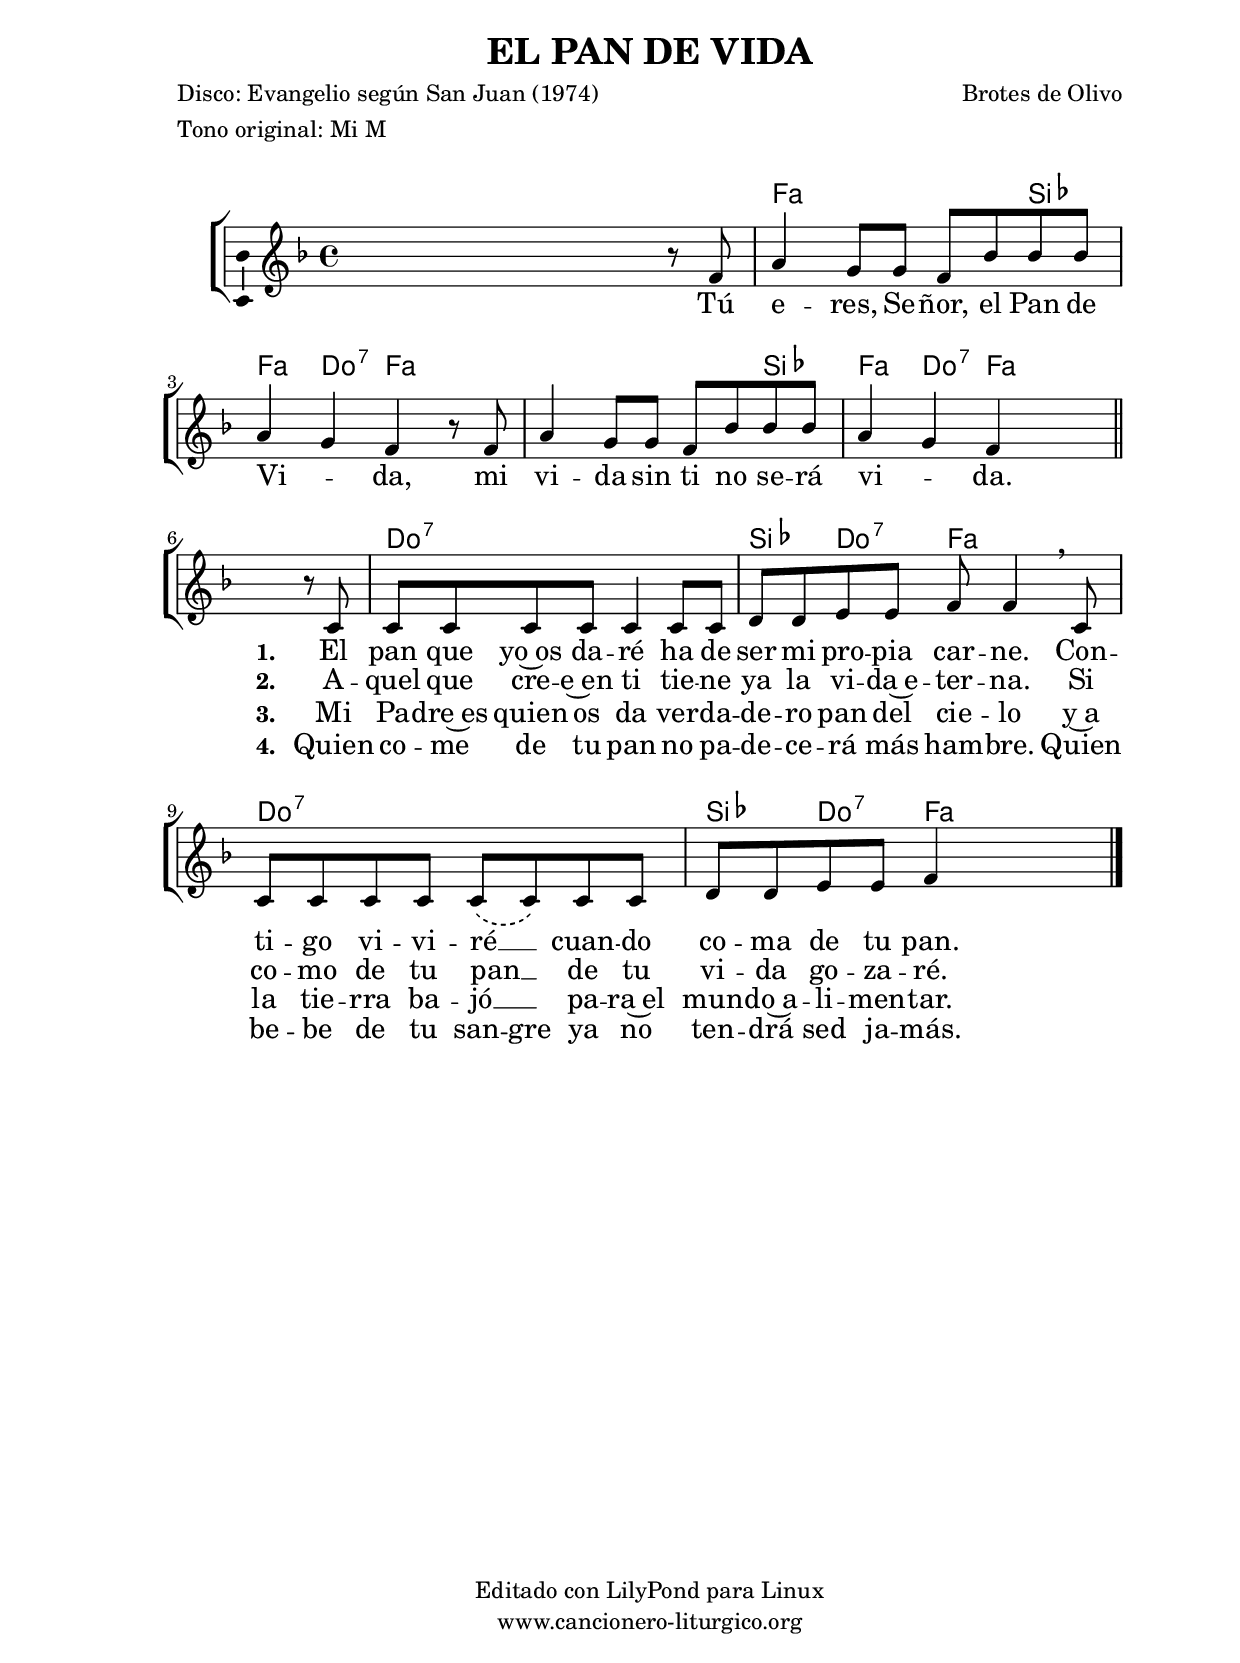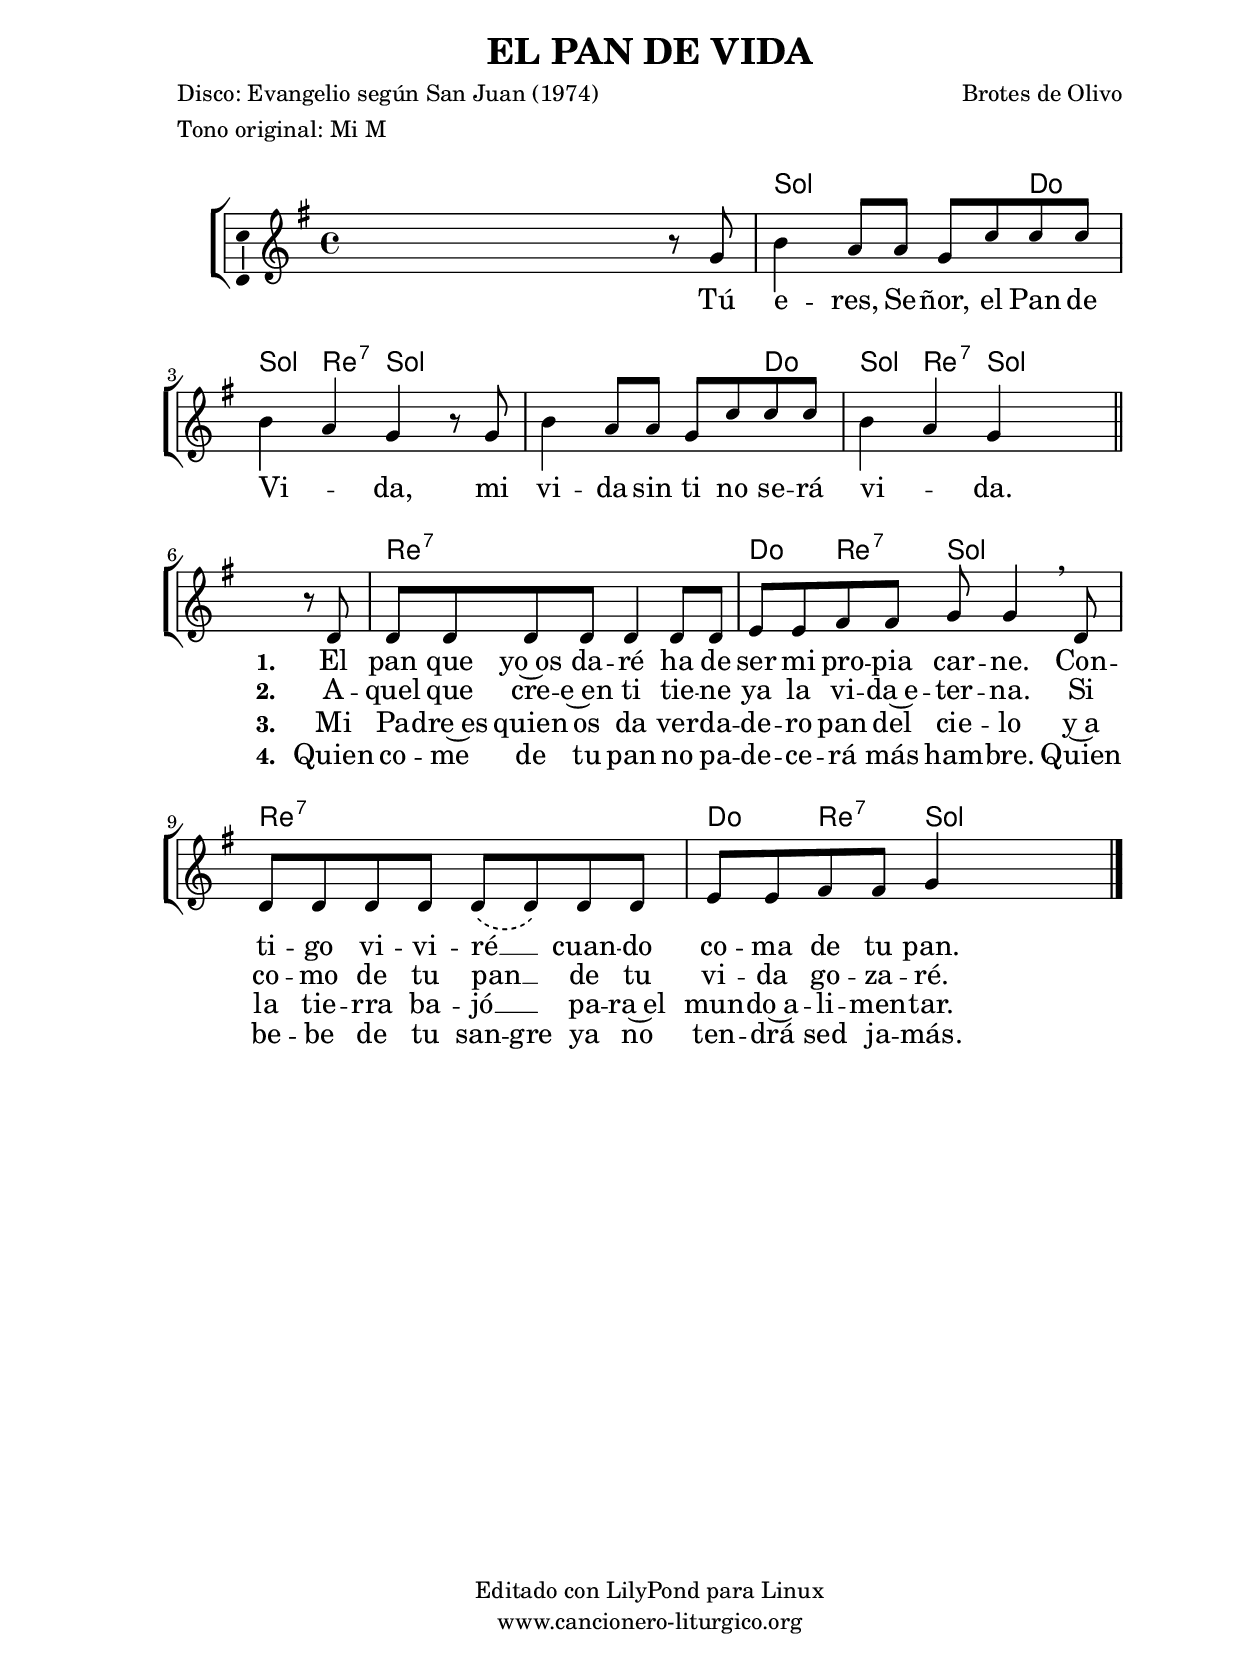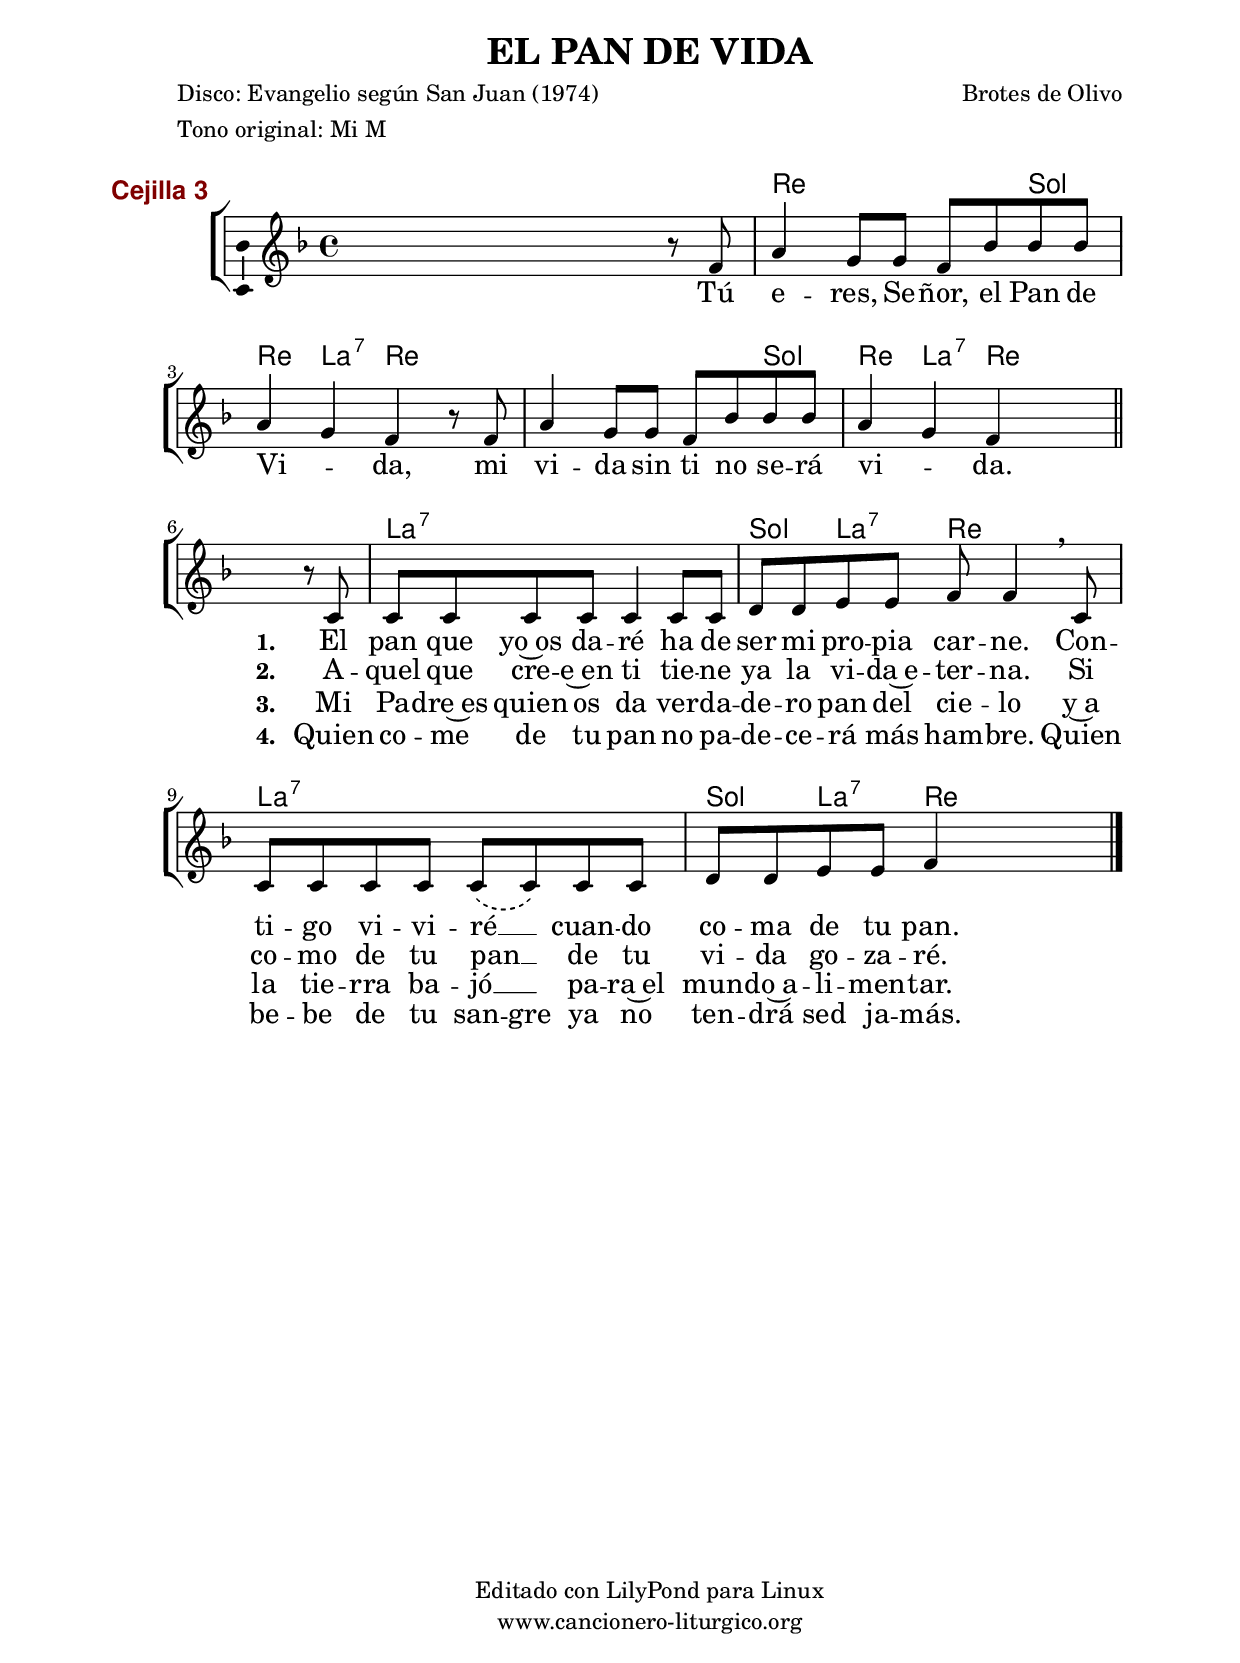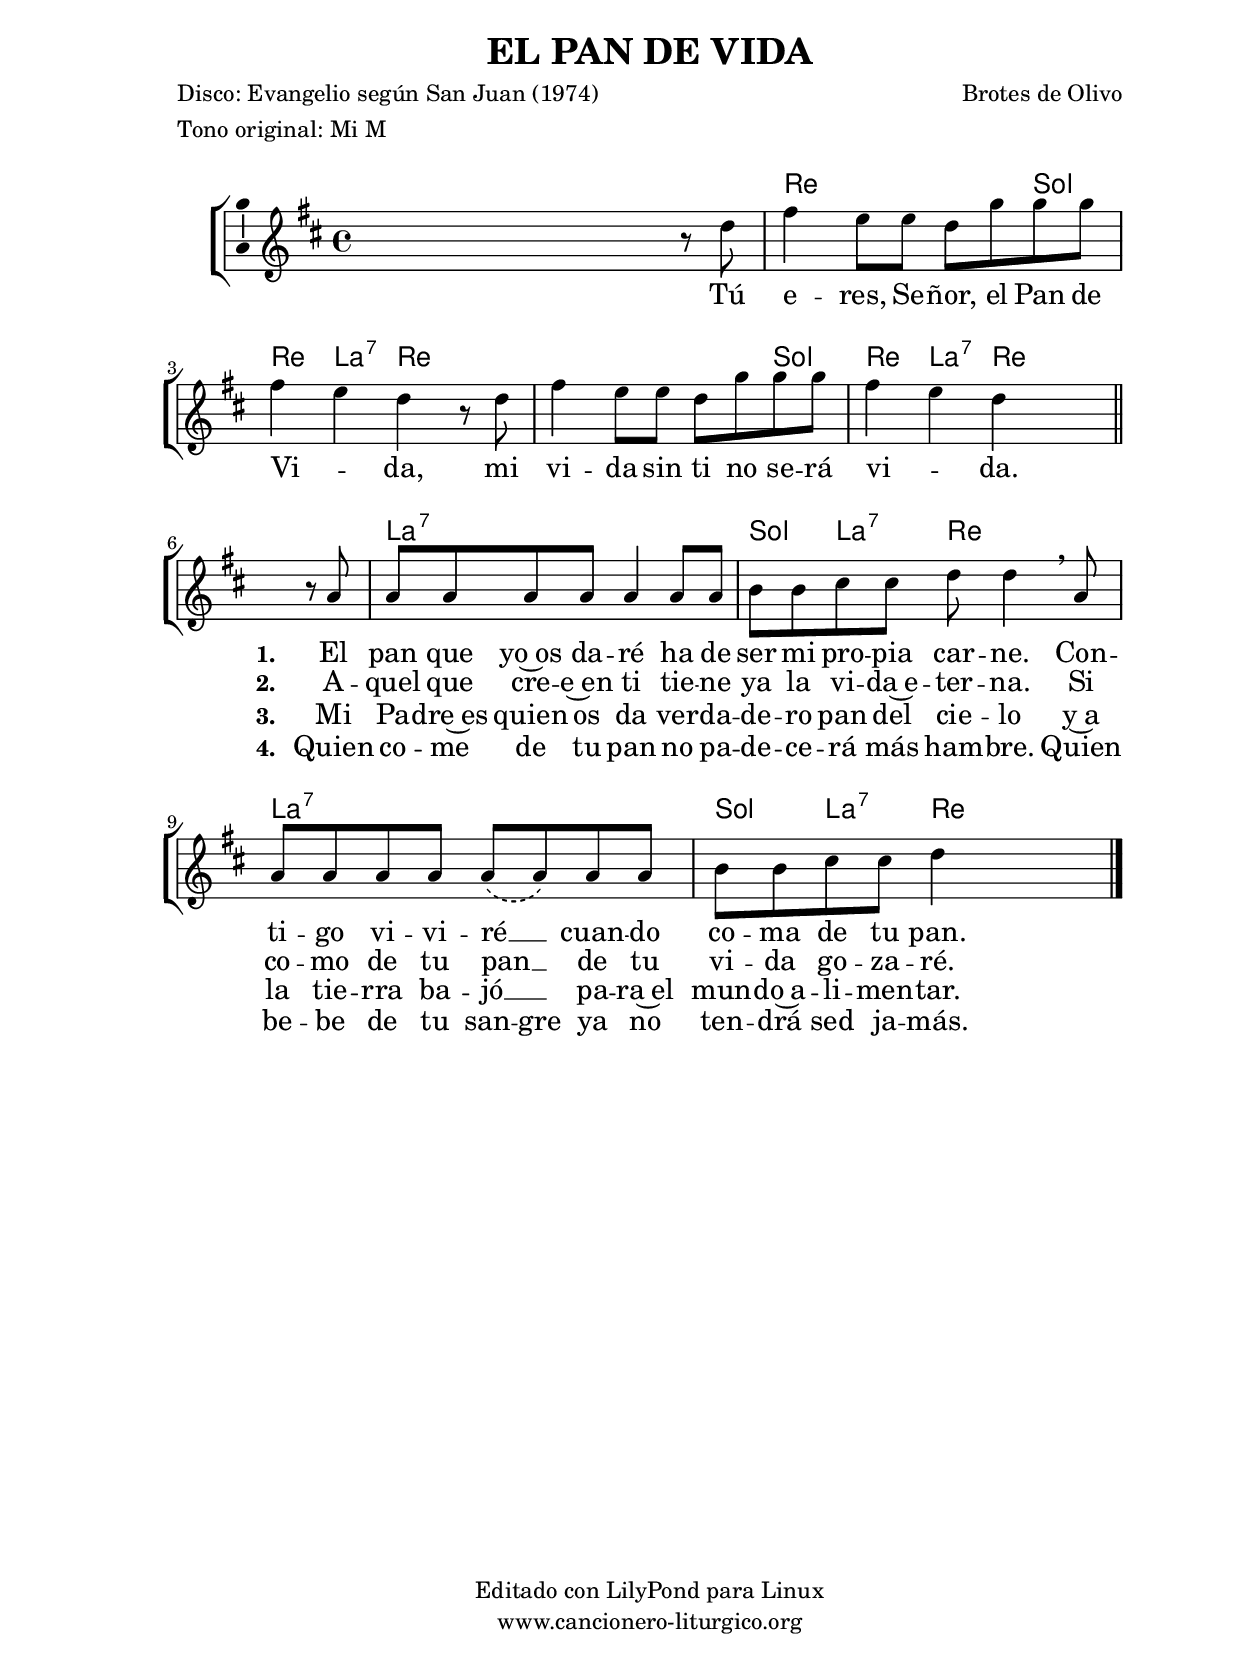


%versión de lilypond para la que se ha escrito esta partitura:
\version "2.16.0"

	%Tamaño papel
	#(set-default-paper-size "a4")
	%Tamaño partitura
	#(set-global-staff-size 20)
	%No responde al pulsar sobre una nota
	#(ly:set-option 'point-and-click #f)

%parámetros del encabezamiento:
\header {
	title = "EL PAN DE VIDA"
	subtitle = ""
	composer = "Brotes de Olivo"
	poet = "Disco: Evangelio según San Juan (1974)"
	meter = "Tono original: Mi M"
	arranger = ""
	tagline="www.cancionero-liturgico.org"
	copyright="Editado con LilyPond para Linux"
	tiempo = ""
	usos = "Comunión"
	letra = ""
	}

%parámetros asociados al papel:
\paper  {
	oddHeaderMarkup = \markup {\fill-line { \on-the-fly #not-first-page \fromproperty #'header:title \on-the-fly #not-first-page \fromproperty #'header:composer }}
	evenHeaderMarkup = \markup {\fill-line { \fromproperty #'header:composer \fromproperty #'header:title }}
	#(set-paper-size "a4")
	print-page-number = ##f
	first-page-number = 1
	print-first-page-number = ##f
%	head-separation = 3.0 \cm
	top-margin = 2.0 \cm
	bottom-margin = 0.5\cm
%%%	bottom-margin = -2.0\cm
	left-margin = 3.0 \cm
	line-width = 16.0 \cm 
	indent = 8\mm
	interscoreline = 2.\mm
	between-system-space = 15\mm
%	para que las partituras no llenen la hoja:
	ragged-bottom = ##t
%	idem para la última hoja:
	ragged-last-bottom = ##f
%	para que las partituras llenen el ancho del papel:
	ragged-last = ##f
	after-title-space = 2.5 \cm
%page-count=1
%system-count=8

	%Flexible Vertical Spacing
%	markup-markup-spacing =
%	#'((basic-distance . 15) (minimum-distance . 15) (padding . 3))
	markup-system-spacing =
	#'((basic-distance . 15) (minimum-distance . 15) (padding . 3))
	system-system-spacing =
	#'((basic-distance . 15) (minimum-distance . 15) (padding . 3))
	score-system-spacing =
	#'((basic-distance . 15) (minimum-distance . 15) (padding . 5))
%	top-system-spacing = % header
%	#'((basic-distance . 8) (minimum-distance . 0) (padding . 0))
%	top-markup-spacing =
%	#'((basic-distance . 20) (minimum-distance . 20) (padding . 0))
	last-bottom-spacing = % footer
	#'((basic-distance . 5) (minimum-distance . 5) (padding . 0))
%	score-markup-spacing =
%	#'((basic-distance . 16) (minimum-distance . 13) (padding . 0))

	}


%parámetros que afectan a toda la partitura:
global =  {
	%clave de sol (G):
	\clef G
	%armadura:
	\transpose e f
	\key e \major
	\tempo 4=90
	\set Score.tempoHideNote = ##t
	}


acordes = {
	\italianChords
	\chordmode {
	\transpose e f
{

s2 s
e2. a4 e b:7 e2 e2. a4 e b:7 e2
s2 s
b:7 s a4 b:7 e2 b:7 s a4 b:7 e2

	}
	}
}

melodia = 

	\transpose e f
{
	\relative c'{
	\time 4/4

\phrasingSlurDashed

s2 s4 r8 e8
gis4 fis8 fis e a a a
gis4 fis e r8 e8
gis4 fis8 fis e a a a
gis4 fis e s4

\bar "||"
\break

s2 s4 r8 b8
b8 b b b b4 b8 b
cis8 cis dis dis e e4 \breathe b8
b8 b b b b \(b\) b8 b
cis8 cis dis dis e4 s4

\bar "|."
	}
	}


texto = \lyricmode {

Tú e -- res, Se -- ñor, el Pan de Vi -- _ da,
mi vi -- da sin ti no se -- rá vi -- _ da.

\set stanza =#"1. " El pan que yo~os da -- ré
ha de ser mi pro -- pia car -- ne.
Con -- ti -- go vi -- vi -- ré __ _
cuan -- do co -- ma de tu pan.

	}

textodos = \lyricmode {

\skip1 \skip1 \skip1 \skip1 \skip1 \skip1
\skip1 \skip1 \skip1 \skip1 \skip1 \skip1
\skip1 \skip1 \skip1 \skip1 \skip1 \skip1
\skip1 \skip1 \skip1 \skip1

\set stanza =#"2. " A -- quel que cre -- e~en ti
tie -- ne ya la vi -- da~e -- ter -- na.
Si co -- mo de tu pan __ _
de tu vi -- da go -- za -- ré.

	}

textotres = \lyricmode {

\skip1 \skip1 \skip1 \skip1 \skip1 \skip1
\skip1 \skip1 \skip1 \skip1 \skip1 \skip1
\skip1 \skip1 \skip1 \skip1 \skip1 \skip1
\skip1 \skip1 \skip1 \skip1

\set stanza =#"3. " Mi Pa -- dre~es quien os da
ver -- da -- de -- ro pan del cie -- lo
y~a la tie -- rra ba -- jó __ _
pa -- ra~el mun -- do~a -- li -- men -- tar.

	}

textocuatro = \lyricmode {

\skip1 \skip1 \skip1 \skip1 \skip1 \skip1
\skip1 \skip1 \skip1 \skip1 \skip1 \skip1
\skip1 \skip1 \skip1 \skip1 \skip1 \skip1
\skip1 \skip1 \skip1 \skip1

\set stanza =#"4. " Quien co -- me de tu pan
no pa -- de -- ce -- rá más ham -- bre.
Quien be -- be de tu san -- gre
ya no ten -- drá sed ja -- más.

	}


acordesStaff = \context ChordNames = acordesStaff <<
	\set chordChanges = ##t
	\acordes
	>>


%%%%%%%%%%%%%%%%%%%%%%%%%%%%%%%%%%% CEJILLA %%%%%%%%%%%%%%%%%%%%%%%%%%%%%%%%%%%
acordescejilla = {
%%%	\override ChordNames.ChordName #'font-size = #-1
%%%	\override ChordNames.ChordName #'font-series = #'bold
	\transpose f d {
		\acordes
		}
	}

acordescejillaStaff = \context ChordNames = acordescejillaStaff <<
	\set Staff.instrumentName = \markup \with-color #darkred \larger \bold \sans "Cejilla 3"
	\set chordChanges = ##t
	\acordescejilla
	>>
%%%%%%%%%%%%%%%%%%%%%%%%%%%%%%%%%%% CEJILLA %%%%%%%%%%%%%%%%%%%%%%%%%%%%%%%%%%%


vozStaff = \context Voice = vozStaff
\with {\consists "Ambitus_engraver"}
<<
%	\set Staff.instrumentName = ""
%	\set Staff.shortInstrumentName = ""
%	\set Staff.midiInstrument = #"clarinet"
%	\set Staff.midiInstrument = #"cello"
%	\set Staff.midiInstrument = #"flute"
	\set Staff.midiInstrument = #"electric guitar (jazz)"
%	\set Staff.midiInstrument = #"english horn"
%	\set Staff.midiInstrument = #"violin"
%	\set Staff.midiInstrument = #"glockenspiel"
	\set Staff.midiMinimumVolume = #0.7
	\set Staff.midiMaximumVolume = #0.9
	\global
	\melodia
	>>

textoStaff = \context Lyrics = textoStaff <<
	\lyricsto vozStaff \texto
	>>

textodosStaff = \context Lyrics = textodosStaff <<
	\lyricsto vozStaff \textodos
	>>

textotresStaff = \context Lyrics = textotresStaff <<
	\lyricsto vozStaff \textotres
	>>

textocuatroStaff = \context Lyrics = textocuatroStaff <<
	\lyricsto vozStaff \textocuatro
	>>


\book {
	\score {
		\context ChoirStaff {
			\override StaffGroup.SystemStartBracket #'collapse-height = #1
			\override Score.SystemStartBar #'collapse-height = #1
			<<
			\acordesStaff
			\vozStaff
			\textoStaff
			\textodosStaff
			\textotresStaff
			\textocuatroStaff
			>>
			}
		\layout {
	    		\context {
				\Lyrics
				\override LyricText #'font-size = #2
				}
	   		 \context {
				\Score
				\override StaffSymbol #'staff-space = #(magstep +3)
				}
			}
		}
	\score {
		\unfoldRepeats
		\context ChoirStaff {
			<<
			\acordesStaff
			\vozStaff
			>>
			}
		\midi {
	  		\context {
	  			\Score
				tempoWholesPerMinute = #(ly:make-moment 70 4)
				}
			}
		}
	}


%Partitura para guitarra
#(define output-suffix "G")
\book {
	\score {
		\context ChoirStaff {
			\override StaffGroup.SystemStartBracket #'collapse-height = #1
			\override Score.SystemStartBar #'collapse-height = #1
			<<
			\acordescejillaStaff
			\vozStaff
			\textoStaff
			\textodosStaff
			\textotresStaff
			\textocuatroStaff
			>>
			}
		\layout {
%%%%%%%%%%%%%%%%%%%%%%%%%%%%%%%%%%% CEJILLA %%%%%%%%%%%%%%%%%%%%%%%%%%%%%%%%%%%
			\context {
				\ChordNames \consists Instrument_name_engraver
				}
%%%%%%%%%%%%%%%%%%%%%%%%%%%%%%%%%%% CEJILLA %%%%%%%%%%%%%%%%%%%%%%%%%%%%%%%%%%%
	    		\context {
				\Lyrics
				\override LyricText #'font-size = #2
				}
	   		 \context {
				\Score
				\override StaffSymbol #'staff-space = #(magstep +3)
				}
			}
		}
	}


#(define output-suffix "C")
\book {
	\score {
		\context ChoirStaff {
			\override StaffGroup.SystemStartBracket #'collapse-height = #1
			\override Score.SystemStartBar #'collapse-height = #1
\transpose c d
			<<
			\acordesStaff
			\vozStaff
			\textoStaff
			\textodosStaff
			\textotresStaff
			\textocuatroStaff
			>>
			}
		\layout {
	    		\context {
				\Lyrics
				\override LyricText #'font-size = #2
				}
	   		 \context {
				\Score
				\override StaffSymbol #'staff-space = #(magstep +3)
				}
			}
		}
	}


#(define output-suffix "S")
\book {
	\score {
		\context ChoirStaff {
			\override StaffGroup.SystemStartBracket #'collapse-height = #1
			\override Score.SystemStartBar #'collapse-height = #1
\transpose c a
			<<
			\acordesStaff
			\vozStaff
			\textoStaff
			\textodosStaff
			\textotresStaff
			\textocuatroStaff
			>>
			}
		\layout {
	    		\context {
				\Lyrics
				\override LyricText #'font-size = #2
				}
	   		 \context {
				\Score
				\override StaffSymbol #'staff-space = #(magstep +3)
				}
			}
		}
	}


